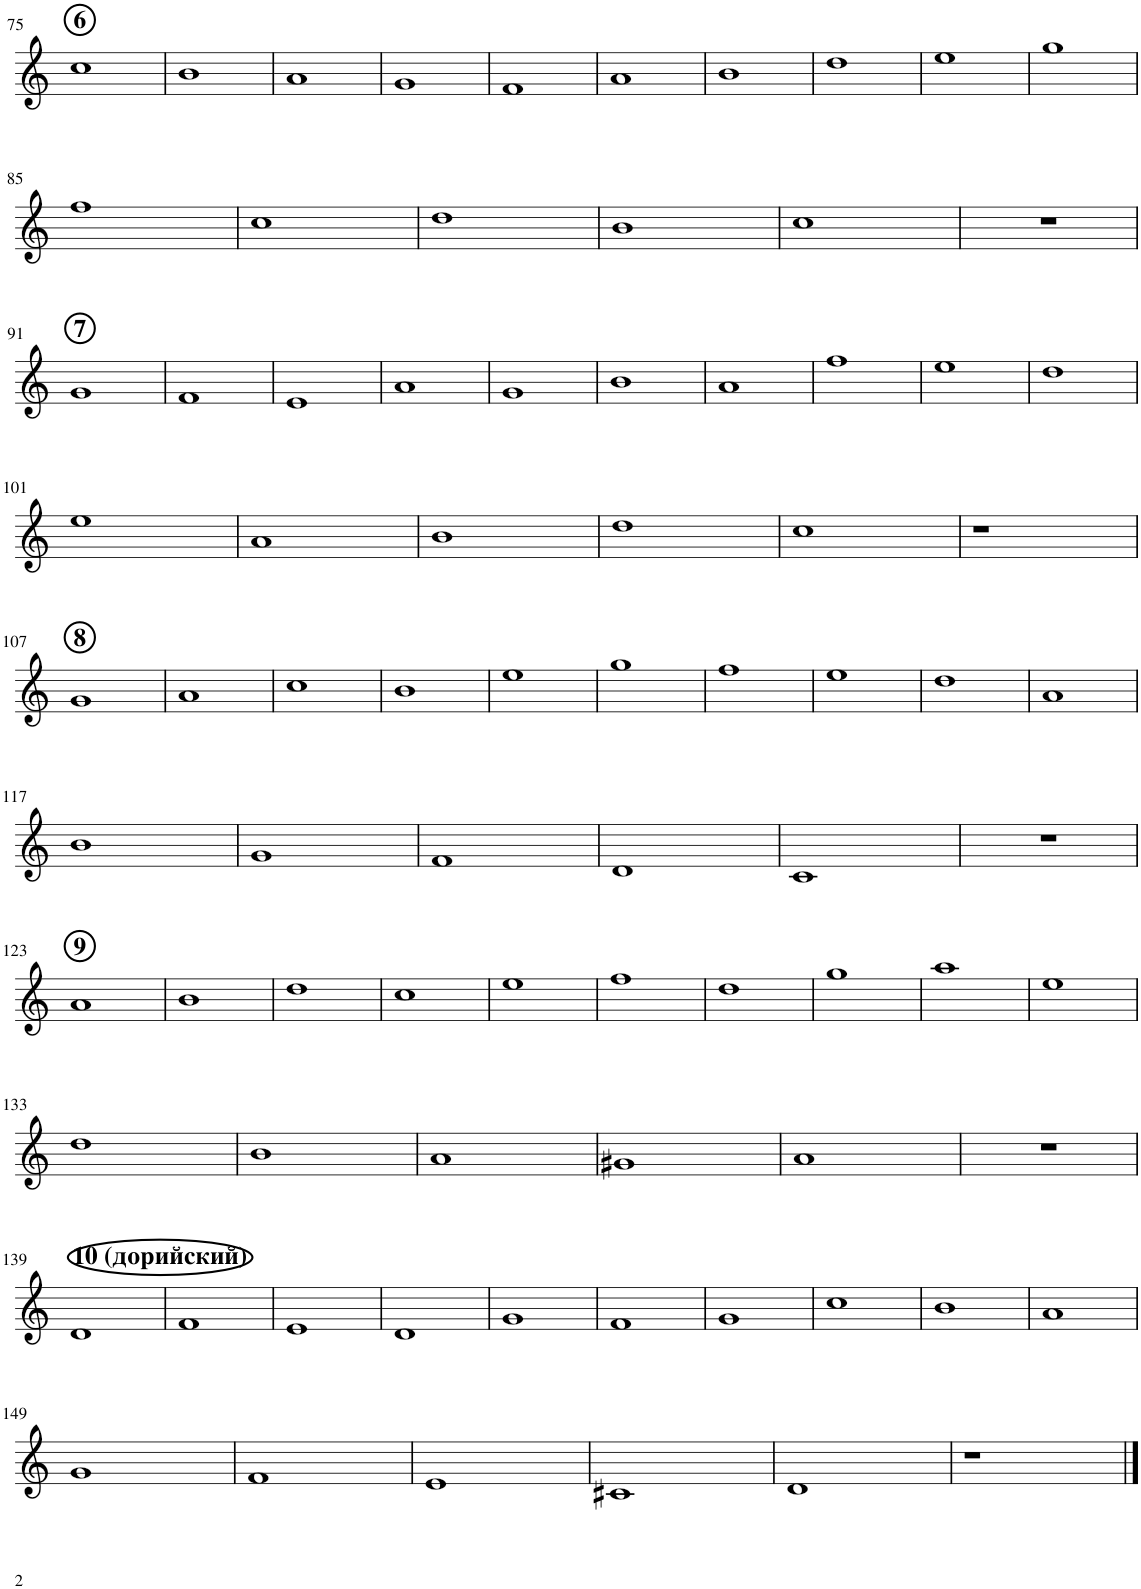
**kern
*part1
*staff1
*I"Piano
*I'Pno.
!!LO:PB:g=z
*clefG2
*k[]
*M4/4
=75
!LO:TX:a:B:t=6
1cc
=76
1b
=77
1a
=78
1g
=79
1f
=80
1a
=81
1b
=82
1dd
=83
1ee
=84
1gg
!!LO:LB:g=z
=85
1ff
=86
1cc
=87
1dd
=88
1b
=89
1cc
=90
1r
!!LO:LB:g=z
=91
!LO:TX:a:B:t=7
1g
=92
1f
=93
1e
=94
1a
=95
1g
=96
1b
=97
1a
=98
1ff
=99
1ee
=100
1dd
!!LO:LB:g=z
=101
1ee
=102
1a
=103
1b
=104
1dd
=105
1cc
=106
1r
!!LO:LB:g=z
=107
!LO:TX:a:B:t=8
1g
=108
1a
=109
1cc
=110
1b
=111
1ee
=112
1gg
=113
1ff
=114
1ee
=115
1dd
=116
1a
!!LO:LB:g=z
=117
1b
=118
1g
=119
1f
=120
1d
=121
1c
=122
1r
!!LO:LB:g=z
=123
!LO:TX:a:B:t=9
1a
=124
1b
=125
1dd
=126
1cc
=127
1ee
=128
1ff
=129
1dd
=130
1gg
=131
1aa
=132
1ee
!!LO:LB:g=z
=133
1dd
=134
1b
=135
1a
=136
1g#X
=137
1a
=138
1r
!!LO:LB:g=z
=139
!LO:TX:a:B:t=10 (дорийский)
1d
=140
1f
=141
1e
=142
1d
=143
1g
=144
1f
=145
1g
=146
1cc
=147
1b
=148
1a
!!LO:LB:g=z
=149
1g
=150
1f
=151
1e
=152
1c#X
=153
1d
=154
1r
==
*-
